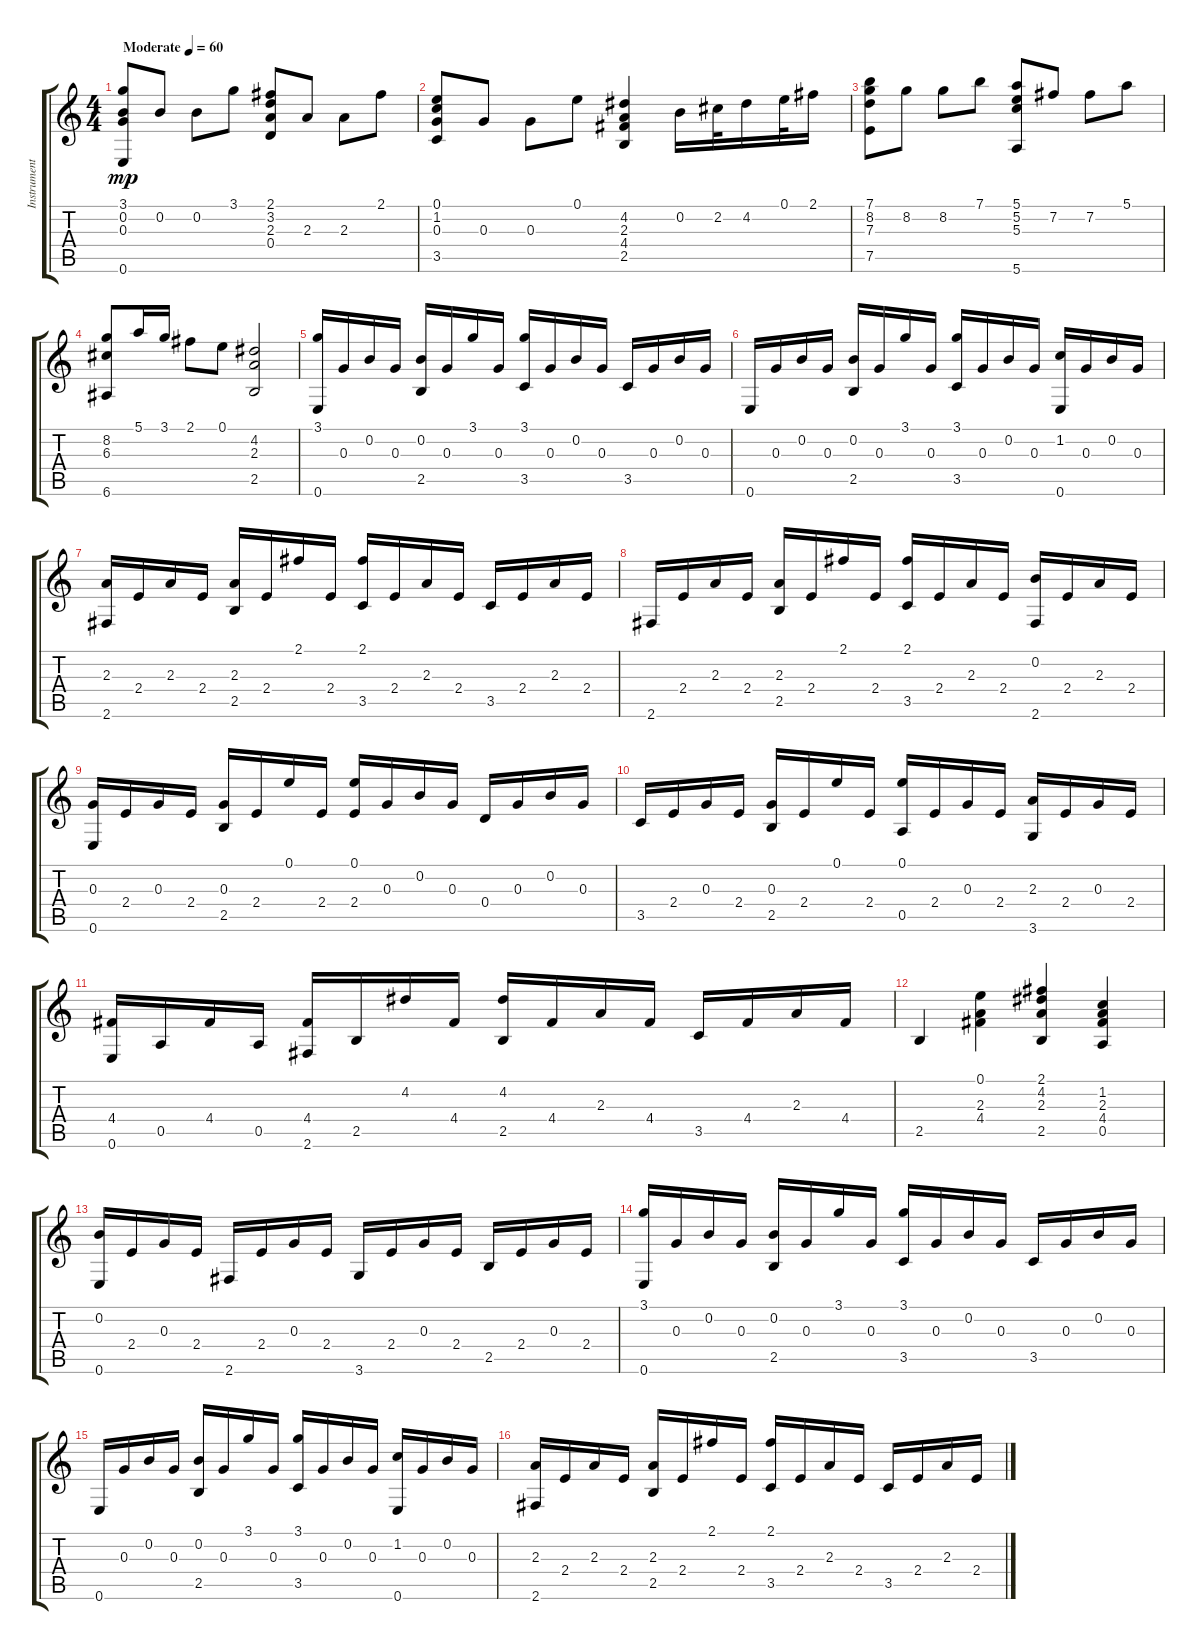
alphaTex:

\track ("Instrument25" "Instrument") {instrument acousticguitarnylon}
\staff {score tabs}
\tuning (E4 B3 G3 D3 A2 E2) {hide}
\ts (4 4)
\tempo (60 "Moderate")
\clef g2
\ks c
(3.1 0.2 0.3 0.6).8{dy mp instrument acousticguitarnylon} 0.2.8 0.2.8 3.1.8 (2.1 3.2 2.3 0.4).8 2.3.8 2.3.8 2.1.8 |
(0.1 1.2 0.3 3.5).8 0.3.8 0.3.8 0.1.8 (4.2 2.3 4.4 2.5).4 0.2.16 2.2.32 4.2.16 0.1.32 2.1.16 |
(7.1 8.2 7.3 7.5).8 8.2.8 8.2.8 7.1.8 (5.1 5.2 5.3 5.6).8 7.2.8 7.2.8 5.1.8 |
(8.2 6.3 6.6).8 5.1.16 3.1.16 2.1.8 0.1.8 (4.2 2.3 2.5).2 |
(3.1 0.6).16 0.3.16 0.2.16 0.3.16 (0.2 2.5).16 0.3.16 3.1.16 0.3.16 (3.1 3.5).16 0.3.16 0.2.16 0.3.16 3.5.16 0.3.16 0.2.16 0.3.16 |
0.6.16 0.3.16 0.2.16 0.3.16 (0.2 2.5).16 0.3.16 3.1.16 0.3.16 (3.1 3.5).16 0.3.16 0.2.16 0.3.16 (1.2 0.6).16 0.3.16 0.2.16 0.3.16 |
(2.3 2.6).16 2.4.16 2.3.16 2.4.16 (2.3 2.5).16 2.4.16 2.1.16 2.4.16 (2.1 3.5).16 2.4.16 2.3.16 2.4.16 3.5.16 2.4.16 2.3.16 2.4.16 |
2.6.16 2.4.16 2.3.16 2.4.16 (2.3 2.5).16 2.4.16 2.1.16 2.4.16 (2.1 3.5).16 2.4.16 2.3.16 2.4.16 (0.2 2.6).16 2.4.16 2.3.16 2.4.16 |
(0.3 0.6).16 2.4.16 0.3.16 2.4.16 (0.3 2.5).16 2.4.16 0.1.16 2.4.16 (0.1 2.4).16 0.3.16 0.2.16 0.3.16 0.4.16 0.3.16 0.2.16 0.3.16 |
3.5.16 2.4.16 0.3.16 2.4.16 (0.3 2.5).16 2.4.16 0.1.16 2.4.16 (0.1 0.5).16 2.4.16 0.3.16 2.4.16 (2.3 3.6).16 2.4.16 0.3.16 2.4.16 |
(4.4 0.6).16 0.5.16 4.4.16 0.5.16 (4.4 2.6).16 2.5.16 4.2.16 4.4.16 (4.2 2.5).16 4.4.16 2.3.16 4.4.16 3.5.16 4.4.16 2.3.16 4.4.16 |
2.5.4 (0.1 2.3 4.4).4 (2.1 4.2 2.3 2.5).4 (1.2 2.3 4.4 0.5).4 |
(0.2 0.6).16 2.4.16 0.3.16 2.4.16 2.6.16 2.4.16 0.3.16 2.4.16 3.6.16 2.4.16 0.3.16 2.4.16 2.5.16 2.4.16 0.3.16 2.4.16 |
(3.1 0.6).16 0.3.16 0.2.16 0.3.16 (0.2 2.5).16 0.3.16 3.1.16 0.3.16 (3.1 3.5).16 0.3.16 0.2.16 0.3.16 3.5.16 0.3.16 0.2.16 0.3.16 |
0.6.16 0.3.16 0.2.16 0.3.16 (0.2 2.5).16 0.3.16 3.1.16 0.3.16 (3.1 3.5).16 0.3.16 0.2.16 0.3.16 (1.2 0.6).16 0.3.16 0.2.16 0.3.16 |
(2.3 2.6).16 2.4.16 2.3.16 2.4.16 (2.3 2.5).16 2.4.16 2.1.16 2.4.16 (2.1 3.5).16 2.4.16 2.3.16 2.4.16 3.5.16 2.4.16 2.3.16 2.4.16
